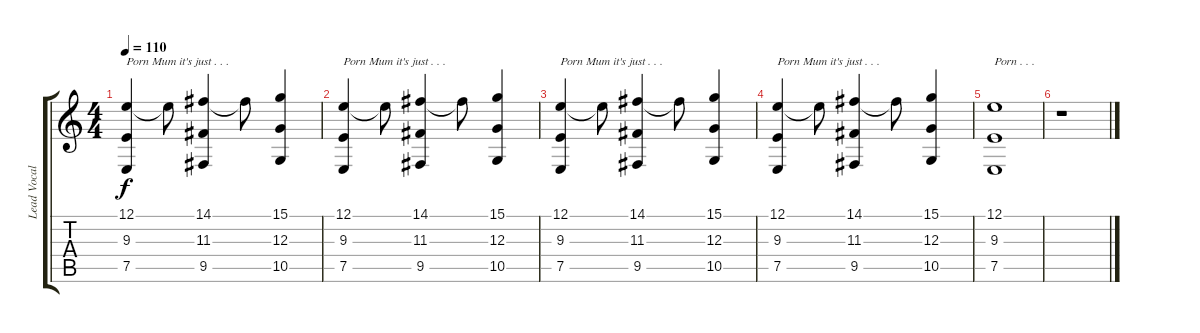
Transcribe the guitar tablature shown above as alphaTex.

\track ("Lead Vocals" "Lead Vocal") {instrument clarinet}
\staff {score tabs}
\tuning (E4 B3 G3 D3 A2 E2) {hide}
\ts (4 4)
\tempo 110
\clef g2
\ks c
(12.1 9.3 7.5).4{txt "Porn Mum it's just . . . " dy f} 12.1{t}.8 (14.1 11.3 9.5).4 14.1{t}.8 (15.1 12.3 10.5).4 |
(12.1 9.3 7.5).4{txt "Porn Mum it's just . . . "} 12.1{t}.8 (14.1 11.3 9.5).4 14.1{t}.8 (15.1 12.3 10.5).4 |
(12.1 9.3 7.5).4{txt "Porn Mum it's just . . . "} 12.1{t}.8 (14.1 11.3 9.5).4 14.1{t}.8 (15.1 12.3 10.5).4 |
(12.1 9.3 7.5).4{txt "Porn Mum it's just . . . "} 12.1{t}.8 (14.1 11.3 9.5).4 14.1{t}.8 (15.1 12.3 10.5).4 |
(12.1 9.3 7.5).1{txt "Porn . . ."} |
r.1
